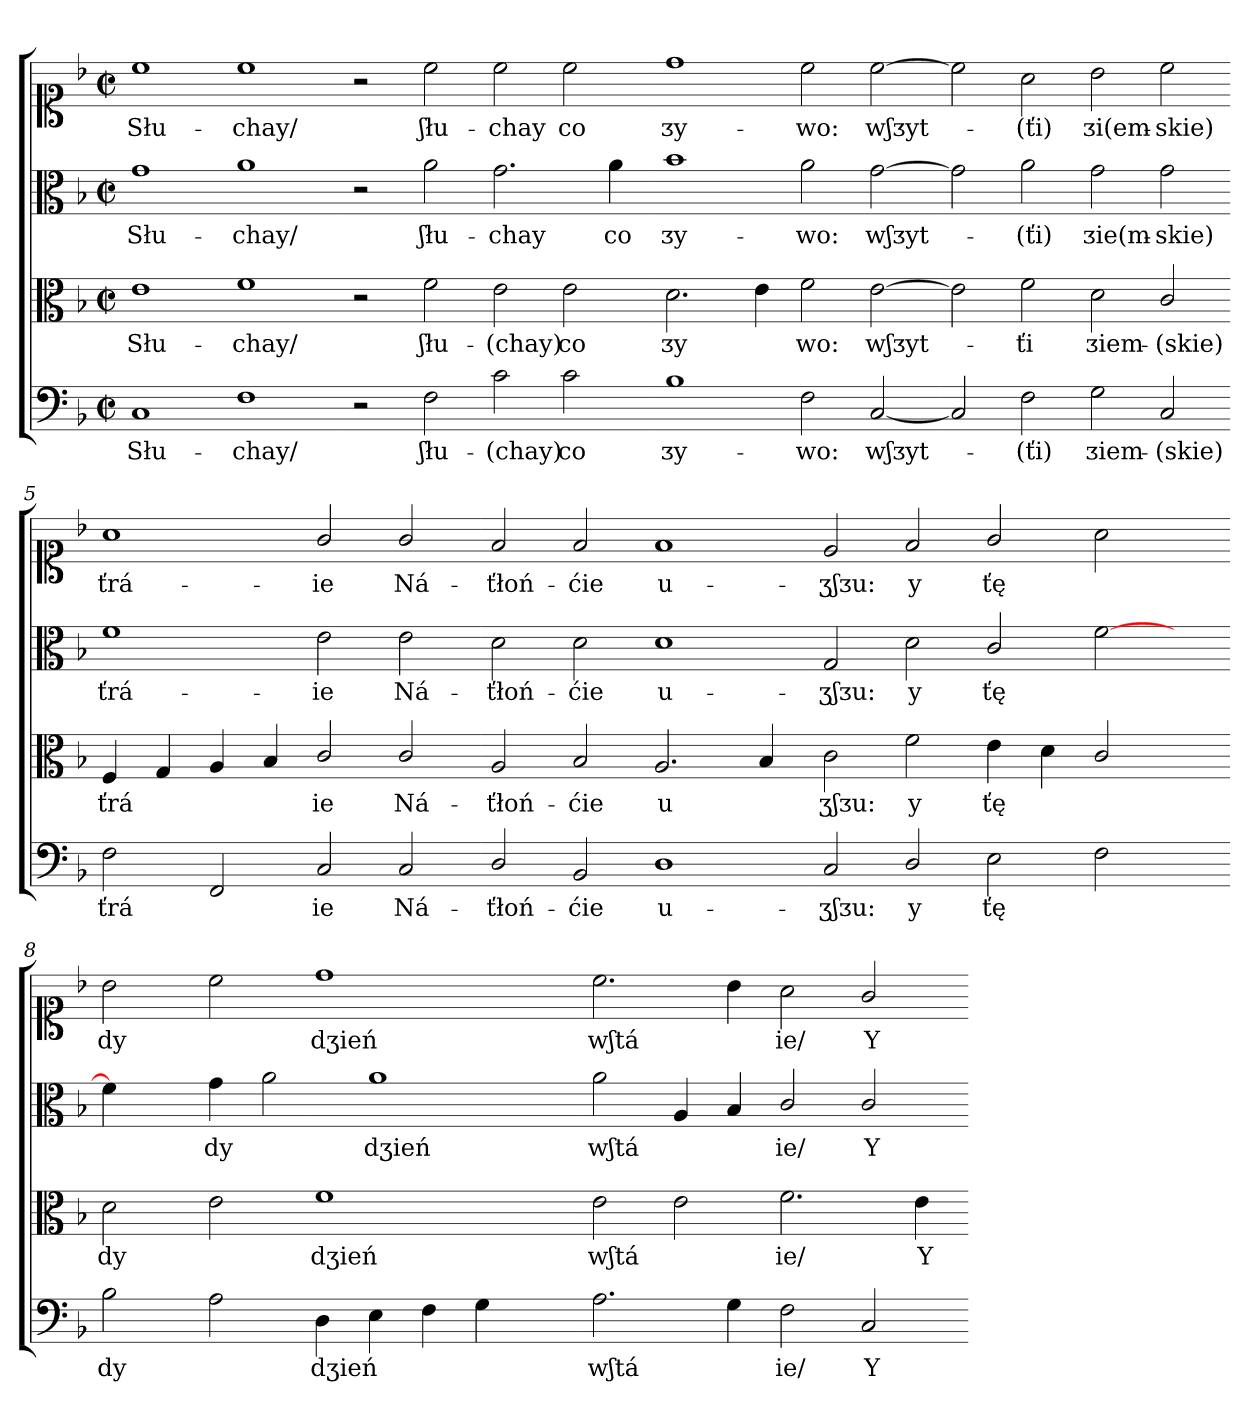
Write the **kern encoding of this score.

**kern	**text	**kern	**text	**kern	**text	**kern	**text
*part4	*part4	*part3	*part3	*part2	*part2	*part1	*part1
*staff4	*staff4	*staff3	*staff3	*staff2	*staff2	*staff1	*staff1
*clefF4	*	*clefC3	*	*clefC3	*	*clefC1	*
*k[b-]	*	*k[b-]	*	*k[b-]	*	*k[b-]	*
*M4/2	*	*M4/2	*	*M4/2	*	*M4/2	*
*met(c|)	*	*met(c|)	*	*met(c|)	*	*met(c|)	*
=1	=1	=1	=1	=1	=1	=1	=1
1C	Słu-	1e	Słu-	1g	Słu-	1cc	Słu-
1F	-chay/	1f	-chay/	1a	-chay/	1cc	-chay/
=2-	=2-	=2-	=2-	=2-	=2-	=2-	=2-
2r	.	2r	.	2r	.	2r	.
2F	ʃłu-	2f	ʃłu-	2a	ʃłu-	2cc	ʃłu-
2c	-(chay)	2e	-(chay)	2.g	-chay	2cc	-chay
2c	co	2e	co	.	.	2cc	co
.	.	.	.	4a	co	.	.
=3-	=3-	=3-	=3-	=3-	=3-	=3-	=3-
1B-	ᴣy-	2.d	ᴣy	1b-	ᴣy-	1dd	ᴣy-
.	.	4e	.	.	.	.	.
2F	-wo:	2f	wo:	2a	-wo:	2cc	-wo:
[2C	wʃᴣyt-	[2e	wʃᴣyt-	[2g	wʃᴣyt-	[2cc	wʃᴣyt-
=4-	=4-	=4-	=4-	=4-	=4-	=4-	=4-
2C]	.	2e]	.	2g]	.	2cc]	.
2F	-(ťi)	2f	-ťi	2a	-(ťi)	2a	-(ťi)
2G	ᴣiem-	2d	ᴣiem-	2g	ᴣie(m-	2b-	ᴣi(em-
2C	-(skie)	2c/	-(skie)	2g	-skie)	2cc	-skie)
=5-	=5-	=5-	=5-	=5-	=5-	=5-	=5-
2F	ťrá	4F	ťrá	1f	ťrá-	1a	ťrá-
.	.	4G	.	.	.	.	.
2FF	.	4A	.	.	.	.	.
.	.	4B-	.	.	.	.	.
2C	ie	2c/	ie	2e	-ie	2g/	-ie
2C	Ná-	2c/	Ná-	2e	Ná-	2g/	Ná-
=6-	=6-	=6-	=6-	=6-	=6-	=6-	=6-
2D/	-ťłoń-	2A	-ťłoń-	2d	-ťłoń-	2f	-ťłoń-
2BB-	-ćie	2B-	-ćie	2d	-ćie	2f	-ćie
1D	u-	2.A	u	1d	u-	1f	u-
.	.	4B-	.	.	.	.	.
=7-	=7-	=7-	=7-	=7-	=7-	=7-	=7-
2C	-ӡʃᴣu:	2c	ӡʃᴣu:	2G	-ӡʃᴣu:	2e	-ӡʃᴣu:
2D/	y	2f	y	2d	y	2f	y
2E	ťę	4e	ťę	2c/	ťę	2g/	ťę
.	.	4d	.	.	.	.	.
2F	.	2c/	.	[2f	.	2a	.
4ryy	.	4ryy	.	4ryy	.	4ryy	.
=8-	=8-	=8-	=8-	=8-	=8-	=8-	=8-
2B-	dy	2d	dy	4f]	.	2b-	dy
.	.	.	.	4ryy	.	.	.
2A	.	2e	.	4g	dy	2cc	.
.	.	.	.	2a	.	.	.
4D	dӡień	1f	dӡień	.	.	1dd	dӡień
4E	.	.	.	1a	dӡień	.	.
4F	.	.	.	.	.	.	.
4G	.	.	.	.	.	.	.
4ryy	.	4ryy	.	.	.	4ryy	.
=9-	=9-	=9-	=9-	=9-	=9-	=9-	=9-
2.A	wʃtá	2e	wʃtá	2a	wʃtá	2.cc	wʃtá
.	.	2e	.	4A	.	.	.
4G	.	.	.	4B-	.	4b-	.
2F	ie/	2.f	ie/	2c/	ie/	2a	ie/
2C	Y	.	.	2c/	Y	2g/	Y
.	.	4e	Y	.	.	.	.
=-	=-	=-	=-	=-	=-	=-	=-
*-	*-	*-	*-	*-	*-	*-	*-
